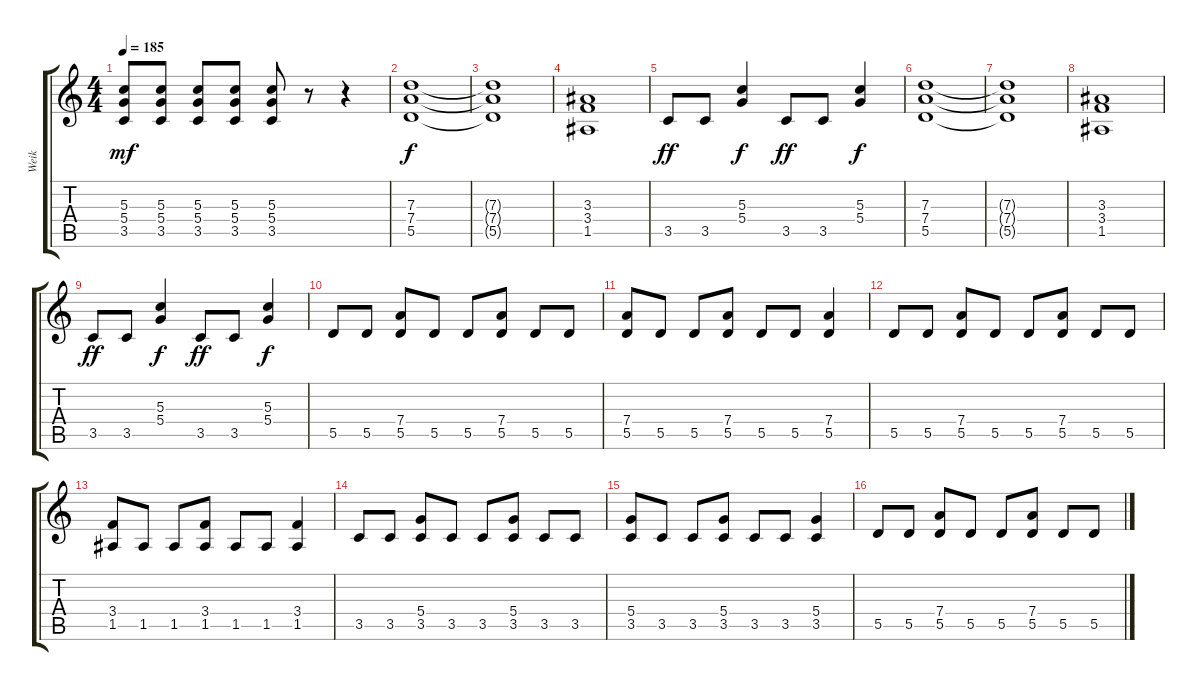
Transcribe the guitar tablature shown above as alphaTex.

\track ("Weik" "Weik") {instrument overdrivenguitar}
\staff {score tabs}
\tuning (E4 B3 G3 D3 A2 E2) {hide}
\ts (4 4)
\tempo 185
\clef g2
\ks c
(5.3 5.4 3.5).8{dy mf} (5.3 5.4 3.5).8 (5.3 5.4 3.5).8 (5.3 5.4 3.5).8 (5.3 5.4 3.5).8 r.8 r.4 |
(7.3 7.4 5.5).1{dy f} |
(7.3{t} 7.4{t} 5.5{t}).1 |
(3.3 3.4 1.5).1 |
3.5.8{dy ff} 3.5.8 (5.3 5.4).4{dy f} 3.5.8{dy ff} 3.5.8 (5.3 5.4).4{dy f} |
(7.3 7.4 5.5).1 |
(7.3{t} 7.4{t} 5.5{t}).1 |
(3.3 3.4 1.5).1 |
3.5.8{dy ff} 3.5.8 (5.3 5.4).4{dy f} 3.5.8{dy ff} 3.5.8 (5.3 5.4).4{dy f} |
5.5.8 5.5.8 (7.4 5.5).8 5.5.8 5.5.8 (7.4 5.5).8 5.5.8 5.5.8 |
(7.4 5.5).8 5.5.8 5.5.8 (7.4 5.5).8 5.5.8 5.5.8 (7.4 5.5).4 |
5.5.8 5.5.8 (7.4 5.5).8 5.5.8 5.5.8 (7.4 5.5).8 5.5.8 5.5.8 |
(3.4 1.5).8 1.5.8 1.5.8 (3.4 1.5).8 1.5.8 1.5.8 (3.4 1.5).4 |
3.5.8 3.5.8 (5.4 3.5).8 3.5.8 3.5.8 (5.4 3.5).8 3.5.8 3.5.8 |
(5.4 3.5).8 3.5.8 3.5.8 (5.4 3.5).8 3.5.8 3.5.8 (5.4 3.5).4 |
5.5.8 5.5.8 (7.4 5.5).8 5.5.8 5.5.8 (7.4 5.5).8 5.5.8 5.5.8
